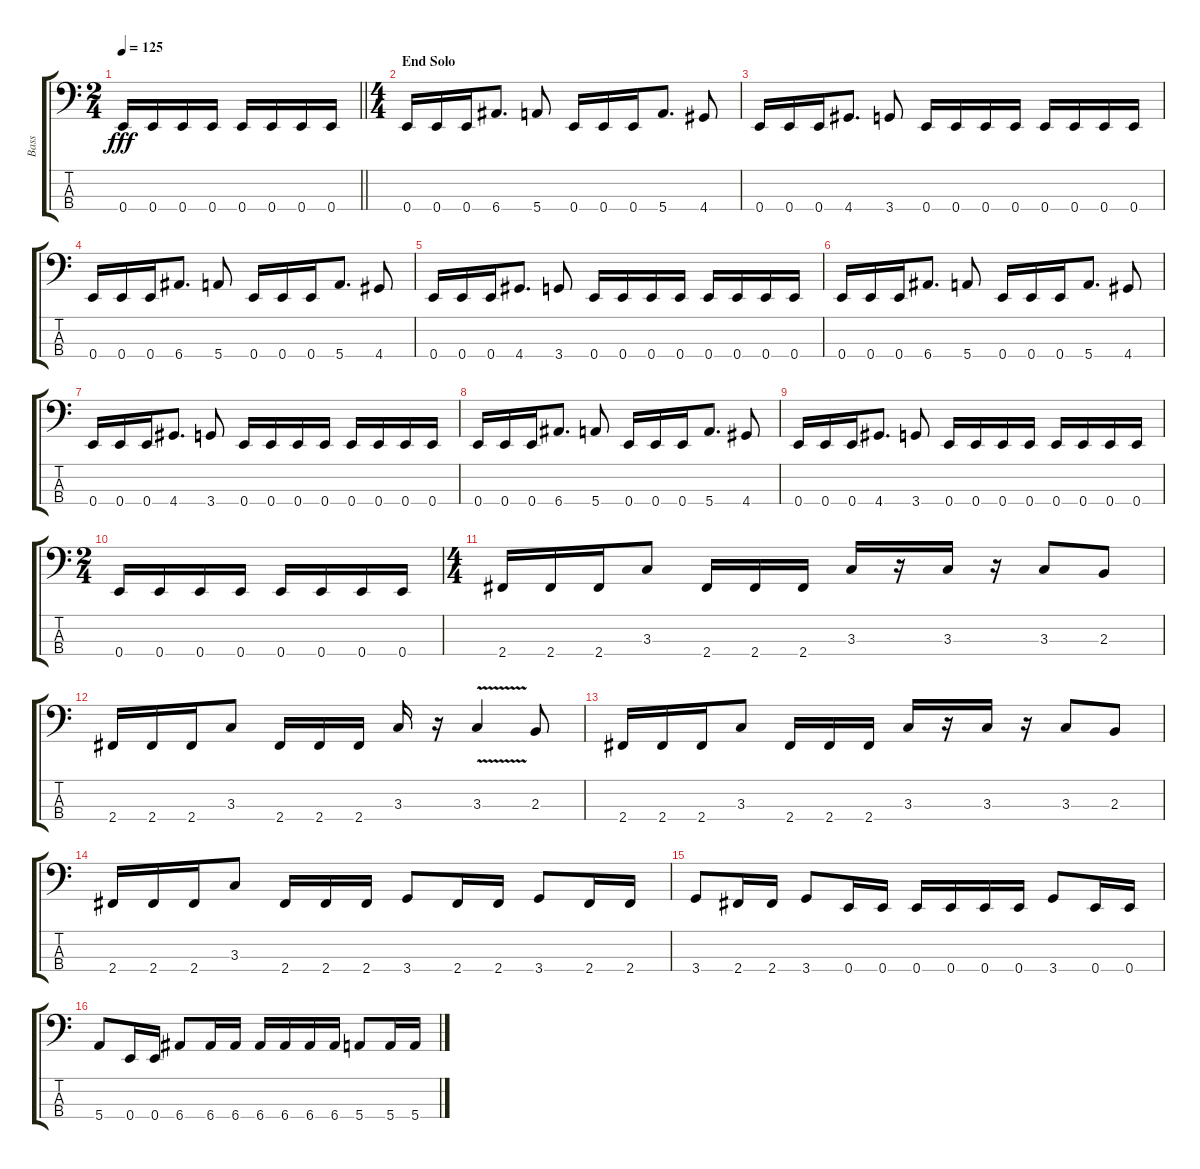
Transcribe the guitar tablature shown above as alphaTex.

\track ("Bass" "Bass") {instrument electricbassfinger}
\staff {score tabs}
\tuning (G2 D2 A1 E1) {hide}
\ts (2 4)
\tempo 125
\clef f4
\barLineRight lightlight
\ks c
0.4.16{dy fff} 0.4.16 0.4.16 0.4.16 0.4.16 0.4.16 0.4.16 0.4.16 |
\ts (4 4)
\section ("" "End Solo")
0.4.16 0.4.16 0.4.16 6.4.8{d} 5.4.8 0.4.16 0.4.16 0.4.16 5.4.8{d} 4.4.8 |
0.4.16 0.4.16 0.4.16 4.4.8{d} 3.4.8 0.4.16 0.4.16 0.4.16 0.4.16 0.4.16 0.4.16 0.4.16 0.4.16 |
0.4.16 0.4.16 0.4.16 6.4.8{d} 5.4.8 0.4.16 0.4.16 0.4.16 5.4.8{d} 4.4.8 |
0.4.16 0.4.16 0.4.16 4.4.8{d} 3.4.8 0.4.16 0.4.16 0.4.16 0.4.16 0.4.16 0.4.16 0.4.16 0.4.16 |
0.4.16 0.4.16 0.4.16 6.4.8{d} 5.4.8 0.4.16 0.4.16 0.4.16 5.4.8{d} 4.4.8 |
0.4.16 0.4.16 0.4.16 4.4.8{d} 3.4.8 0.4.16 0.4.16 0.4.16 0.4.16 0.4.16 0.4.16 0.4.16 0.4.16 |
0.4.16 0.4.16 0.4.16 6.4.8{d} 5.4.8 0.4.16 0.4.16 0.4.16 5.4.8{d} 4.4.8 |
0.4.16 0.4.16 0.4.16 4.4.8{d} 3.4.8 0.4.16 0.4.16 0.4.16 0.4.16 0.4.16 0.4.16 0.4.16 0.4.16 |
\ts (2 4)
0.4.16 0.4.16 0.4.16 0.4.16 0.4.16 0.4.16 0.4.16 0.4.16 |
\ts (4 4)
2.4.16 2.4.16 2.4.16 3.3.8 2.4.16 2.4.16 2.4.16 3.3.16 r.16 3.3.16 r.16 3.3.8 2.3.8 |
2.4.16 2.4.16 2.4.16 3.3.8 2.4.16 2.4.16 2.4.16 3.3.16 r.16 3.3{v}.4 2.3.8 |
2.4.16 2.4.16 2.4.16 3.3.8 2.4.16 2.4.16 2.4.16 3.3.16 r.16 3.3.16 r.16 3.3.8 2.3.8 |
2.4.16 2.4.16 2.4.16 3.3.8 2.4.16 2.4.16 2.4.16 3.4.8 2.4.16 2.4.16 3.4.8 2.4.16 2.4.16 |
3.4.8 2.4.16 2.4.16 3.4.8 0.4.16 0.4.16 0.4.16 0.4.16 0.4.16 0.4.16 3.4.8 0.4.16 0.4.16 |
5.4.8 0.4.16 0.4.16 6.4.8 6.4.16 6.4.16 6.4.16 6.4.16 6.4.16 6.4.16 5.4.8 5.4.16 5.4.16
